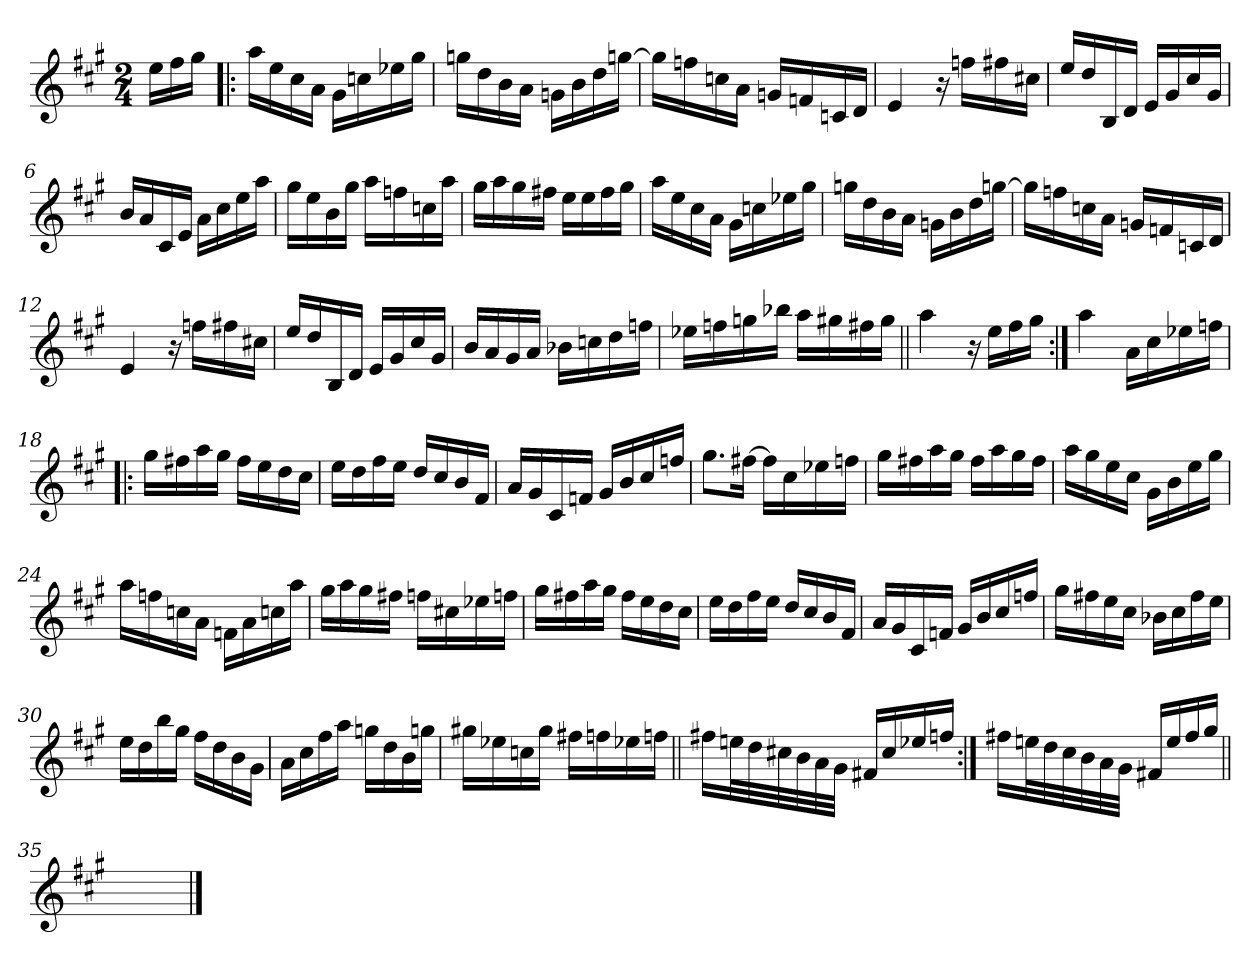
**kern
*part1
*staff1
*clefG2
*k[f#c#g#]
*A:
*M2/4
=
16ee\LL
16ff#\
16gg#\JJ
=1!|:
16aa\LL
16ee\
16cc#\
16a\JJ
16g#\LL
16ccn\
16ee-X\
16gg#\JJ
=2
16ggn\LL
16dd\
16b\
16a\JJ
16gn\LL
16b\
16dd\
[16ggn\JJ
=3
16ggn\LL]
16ffn\
16ccn\
16a\JJ
16gn/LL
16fn/
16cn/
16d/JJ
=4
4e/
16r
16ffn\LL
16ff#X\
16cc#X\JJ
!!LO:LB:g=z
=5
16ee/LL
16dd/
16B/
16d/JJ
16e/LL
16g#/
16cc#/
16g#/JJ
=6
16b/LL
16a/
16c#/
16e/JJ
16a\LL
16cc#\
16ee\
16aa\JJ
=7
16gg#\LL
16ee\
16b\
16gg#\JJ
16aa\LL
16ffn\
16ccn\
16aa\JJ
=8
16gg#\LL
16aa\
16gg#\
16ff#X\JJ
16ee\LL
16ee\
16ff#\
16gg#\JJ
!!LO:LB:g=z
=9
16aa\LL
16ee\
16cc#\
16a\JJ
16g#\LL
16ccn\
16ee-X\
16gg#\JJ
=10
16ggn\LL
16dd\
16b\
16a\JJ
16gn\LL
16b\
16dd\
[16ggn\JJ
=11
16ggn\LL]
16ffn\
16ccn\
16a\JJ
16gn/LL
16fn/
16cn/
16d/JJ
=12
4e/
16r
16ffn\LL
16ff#X\
16cc#X\JJ
!!LO:LB:g=z
=13
16ee/LL
16dd/
16B/
16d/JJ
16e/LL
16g#/
16cc#/
16g#/JJ
=14
16b/LL
16a/
16g#/
16a/JJ
16b-X\LL
16ccn\
16dd\
16ffn\JJ
=15
16ee-X\LL
16ffn\
16ggn\
16bb-X\JJ
16aa\LL
16gg#X\
16ff#X\
16gg#\JJ
=16||
4aa\
16r
16ee\LL
16ff#\
16gg#\JJ
!!LO:LB:g=z
=17:|!
4aa\
16a\LL
16cc#\
16ee-X\
16ffn\JJ
=18!|:
16gg#\LL
16ff#X\
16aa\
16gg#\JJ
16ff#\LL
16ee\
16dd\
16cc#\JJ
=19
16ee\LL
16dd\
16ff#\
16ee\JJ
16dd/LL
16cc#/
16b/
16f#/JJ
=20
16a/LL
16g#/
16c#/
16fn/JJ
16g#/LL
16b/
16cc#/
16ffn/JJ
!!LO:LB:g=z
=21
8.gg#\L
[16ff#X\Jk
16ff#\LL]
16cc#\
16ee-X\
16ffn\JJ
=22
16gg#\LL
16ff#X\
16aa\
16gg#\JJ
16ff#\LL
16aa\
16gg#\
16ff#\JJ
=23
16aa\LL
16gg#\
16ee\
16cc#\JJ
16g#\LL
16b\
16ee\
16gg#\JJ
=24
16aa\LL
16ffn\
16ccn\
16a\JJ
16fn\LL
16a\
16ccn\
16aa\JJ
!!LO:LB:g=z
=25
16gg#\LL
16aa\
16gg#\
16ff#X\JJ
16ffn\LL
16cc#X\
16ee-X\
16ffn\JJ
=26
16gg#\LL
16ff#X\
16aa\
16gg#\JJ
16ff#\LL
16ee\
16dd\
16cc#\JJ
=27
16ee\LL
16dd\
16ff#\
16ee\JJ
16dd/LL
16cc#/
16b/
16f#/JJ
=28
16a/LL
16g#/
16c#/
16fn/JJ
16g#/LL
16b/
16cc#/
16ffn/JJ
!!LO:LB:g=z
=29
16gg#\LL
16ff#X\
16ee\
16cc#\JJ
16b-X\LL
16cc#\
16ff#\
16ee\JJ
=30
16ee\LL
16dd\
16bb\
16gg#\JJ
16ff#\LL
16dd\
16b\
16g#\JJ
=31
16a\LL
16cc#\
16ff#\
16aa\JJ
16ggn\LL
16dd\
16b\
16ggn\JJ
=32
16gg#X\LL
16ee-X\
16ccn\
16gg#\JJ
16ff#X\LL
16ffn\
16ee-X\
16ffn\JJ
!!LO:LB:g=z
=33||
16ff#X\LL
32een\L
32dd\
32cc#X\
32b\
32a\
32g#\JJJ
16f#X/LL
16cc#/
16ee-X/
16ffn/JJ
=34:|!
16ff#X\LL
32een\L
32dd\
32cc#\
32b\
32a\
32g#\JJJ
16f#X/LL
16ee/
16ff#/
16gg#/JJ
=35||
2ryy
==
*-
